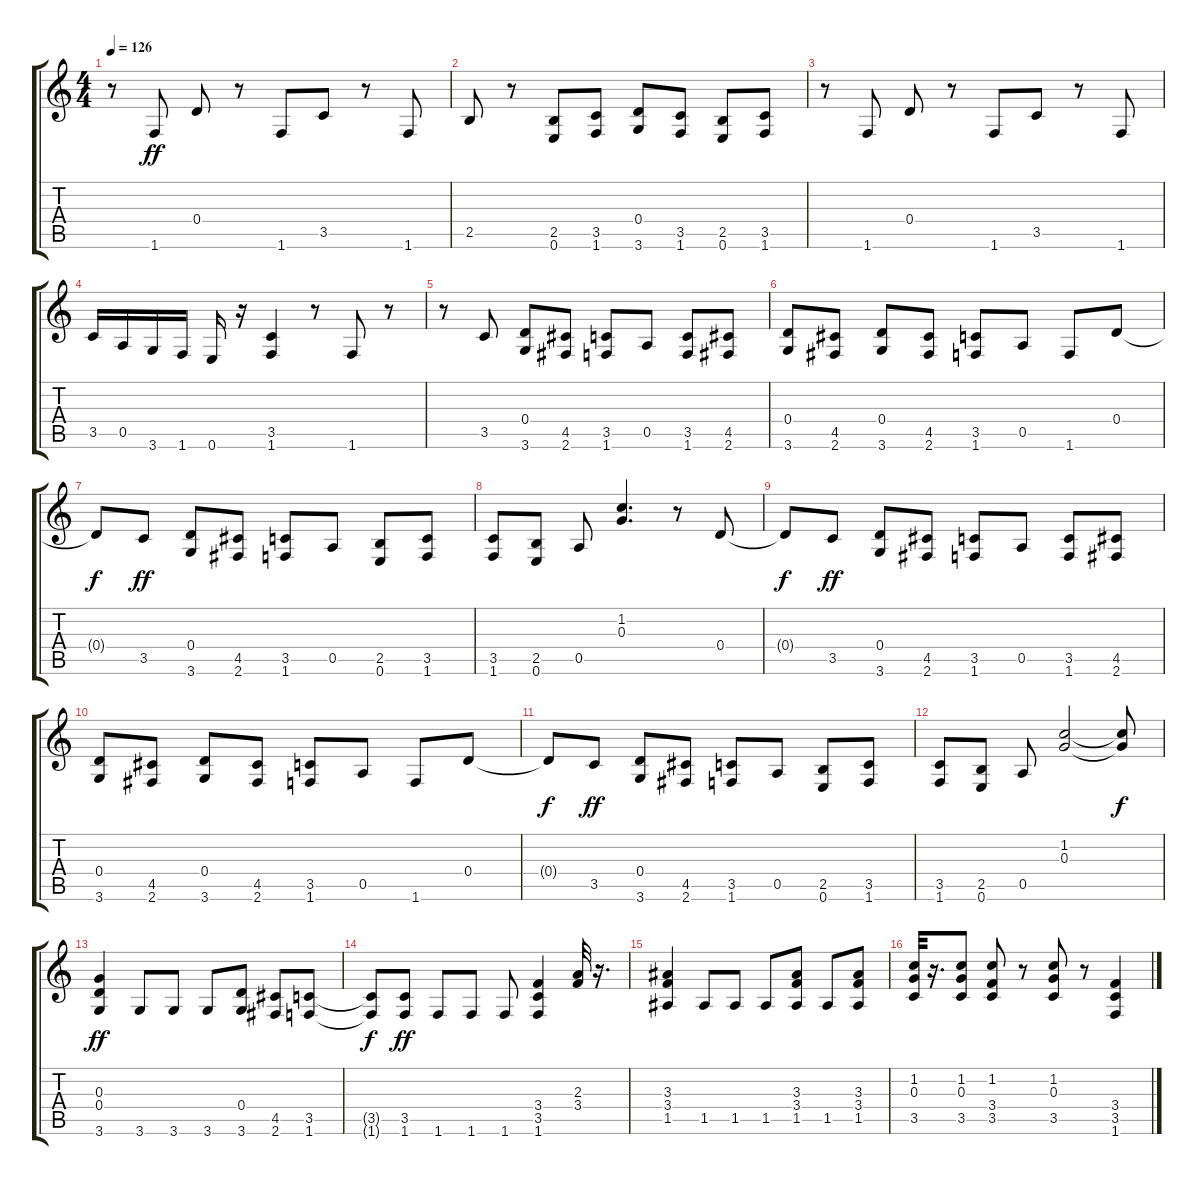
\track "" {instrument distortionguitar}
\staff {score tabs}
\tuning (E4 B3 G3 D3 A2 E2) {hide}
\ts (4 4)
\tempo 126
\clef g2
\ks c
r.8{dy ff} 1.6.8 0.4.8 r.8 1.6.8 3.5.8 r.8 1.6.8 |
2.5.8 r.8 (2.5 0.6).8 (3.5 1.6).8 (0.4 3.6).8 (3.5 1.6).8 (2.5 0.6).8 (3.5 1.6).8 |
r.8 1.6.8 0.4.8 r.8 1.6.8 3.5.8 r.8 1.6.8 |
3.5.16 0.5.16 3.6.16 1.6.16 0.6.16 r.16 (3.5 1.6).4 r.8 1.6.8 r.8 |
r.8 3.5.8 (0.4 3.6).8 (4.5 2.6).8 (3.5 1.6).8 0.5.8 (3.5 1.6).8 (4.5 2.6).8 |
(0.4 3.6).8 (4.5 2.6).8 (0.4 3.6).8 (4.5 2.6).8 (3.5 1.6).8 0.5.8 1.6.8 0.4.8 |
0.4{t}.8{dy f} 3.5.8{dy ff} (0.4 3.6).8 (4.5 2.6).8 (3.5 1.6).8 0.5.8 (2.5 0.6).8 (3.5 1.6).8 |
(3.5 1.6).8 (2.5 0.6).8 0.5.8 (1.2 0.3).4{d} r.8 0.4.8 |
0.4{t}.8{dy f} 3.5.8{dy ff} (0.4 3.6).8 (4.5 2.6).8 (3.5 1.6).8 0.5.8 (3.5 1.6).8 (4.5 2.6).8 |
(0.4 3.6).8 (4.5 2.6).8 (0.4 3.6).8 (4.5 2.6).8 (3.5 1.6).8 0.5.8 1.6.8 0.4.8 |
0.4{t}.8{dy f} 3.5.8{dy ff} (0.4 3.6).8 (4.5 2.6).8 (3.5 1.6).8 0.5.8 (2.5 0.6).8 (3.5 1.6).8 |
(3.5 1.6).8 (2.5 0.6).8 0.5.8 (1.2 0.3).2 (1.2{t} 0.3{t}).8{dy f} |
(0.3 0.4 3.6).4{dy ff} 3.6.8 3.6.8 3.6.8 (0.4 3.6).8 (4.5 2.6).8 (3.5 1.6).8 |
(3.5{t} 1.6{t}).8{dy f} (3.5 1.6).8{dy ff} 1.6.8 1.6.8 1.6.8 (3.4 3.5 1.6).4 (2.3 3.4).32 r.16{d} |
(3.3 3.4 1.5).4 1.5.8 1.5.8 1.5.8 (3.3 3.4 1.5).8 1.5.8 (3.3 3.4 1.5).8 |
(1.2 0.3 3.5).32{txt ""} r.16{d} (1.2 0.3 3.5).8 (1.2 3.4 3.5).8 r.8 (1.2 0.3 3.5).8 r.8 (3.4 3.5 1.6).4
